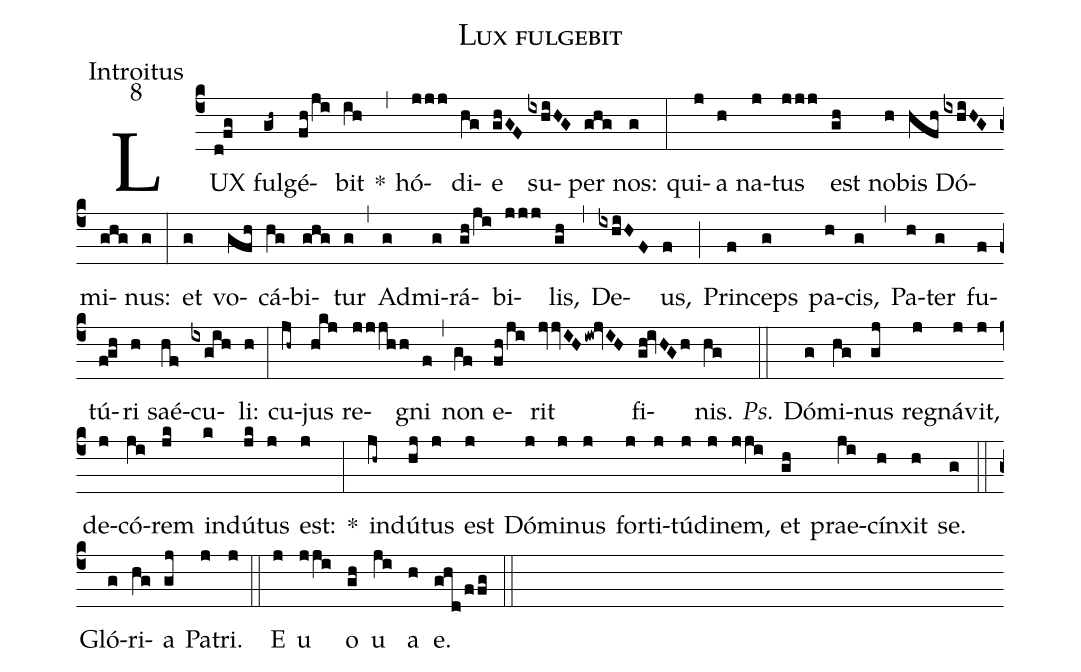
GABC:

name:Lux fulgebit;
office-part:Introitus;
mode:8;
%%
(c4) LUX(d!fg) ful(gh~)gé(fh/ji)bit(ih) *(,) hó(jjj)di(hg)e(ghGF) su(ixhiHG)per(ghg) nos:(g) (:) qui(j)a(h) na(j)tus(jjj) est(gh) no(h)bis(hfh) Dó(ixhiHG)mi(ghg)nus:(g) (:) et(g) vo(gfh)cá(hg)bi(ghg)tur(g) (,) Ad(g)mi(g)rá(gh/ji)bi(jjj)lis,(gh) (,) De(ixhiHF)us,(f) (;) Prin(f)ceps(g) pa(h)cis,(g) (,) Pa(h)ter(g) fu(f)tú(f!gh)ri(h) saé(hf)cu(ixgih)li:(h) (:) cu(jh~)jus(hkj) re(jjjhh)gni(f) (,) non(gf) e(fh/ji)rit(jvjvIHiw!jvIH) fi(gh!ivHGh)nis.(hg) <i>Ps.</i>(::) Dó(g)mi(hg)nus(gj) re(j)gná(j)vit,(j) de(j)có(ji)rem(jk) in(k)dú(jk)tus(j) est:(j) *(:) in(jh~)dú(hj)tus(j) est(j) Dó(j)mi(j)nus(j) for(j)ti(j)tú(j)di(j)nem,(jji) et(gh) prae(ji)cín(h)xit(h) se.(g) (::) Gló(g)ri(hg)a(gj) Pa(j)tri.(j) (::) E(j) u(jji) o(gh) u(ji) a(h) e.(ghd/ffg) (::)
